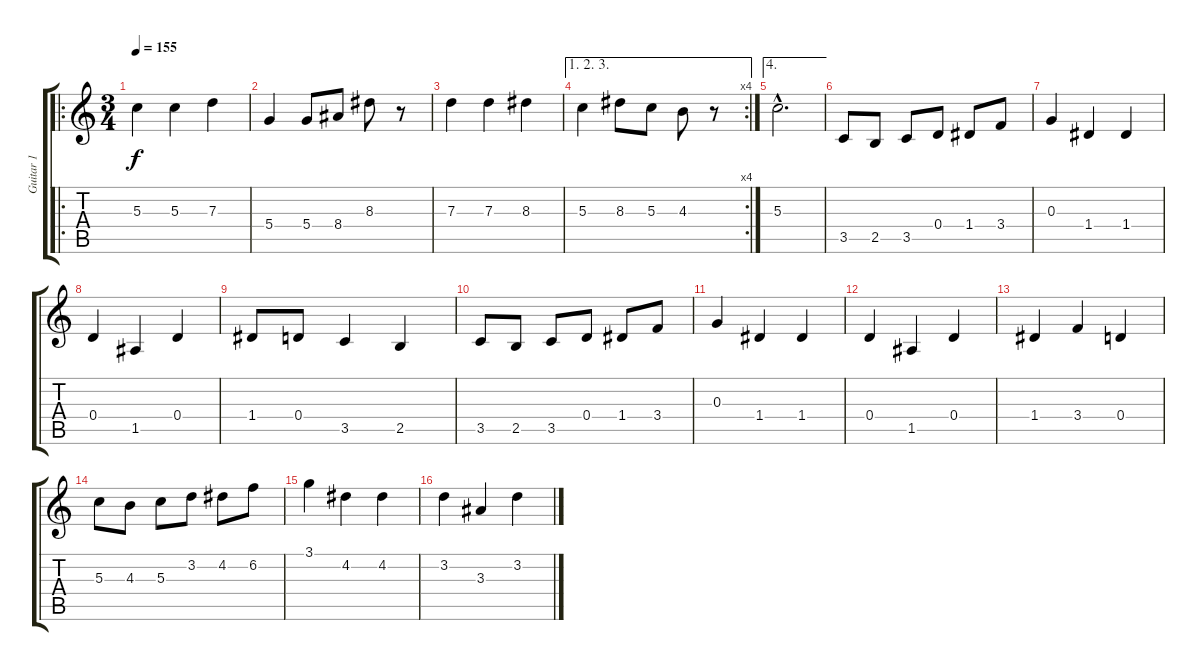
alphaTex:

\track ("Guitar 1" "Guitar 1") {instrument distortionguitar}
\staff {score tabs}
\tuning (E4 B3 G3 D3 A2 E2) {hide}
\ro
\ts (3 4)
\tempo 155
\clef g2
\ks c
5.3.4{dy f instrument acousticguitarsteel} 5.3.4 7.3.4 |
5.4.4 5.4.8 8.4.8 8.3.8 r.8 |
7.3.4 7.3.4 8.3.4 |
\ae (1 2 3)
\rc 4
5.3.4 8.3.8 5.3.8 4.3.8 r.8 |
\ae 4
5.3{hac}.2{d} |
3.5.8 2.5.8 3.5.8 0.4.8 1.4.8 3.4.8 |
0.3.4 1.4.4 1.4.4 |
0.4.4 1.5.4 0.4.4 |
1.4.8 0.4.8 3.5.4 2.5.4 |
3.5.8 2.5.8 3.5.8 0.4.8 1.4.8 3.4.8 |
0.3.4 1.4.4 1.4.4 |
0.4.4 1.5.4 0.4.4 |
1.4.4 3.4.4 0.4.4 |
5.3.8 4.3.8 5.3.8 3.2.8 4.2.8 6.2.8 |
3.1.4 4.2.4 4.2.4 |
3.2.4 3.3.4 3.2.4
